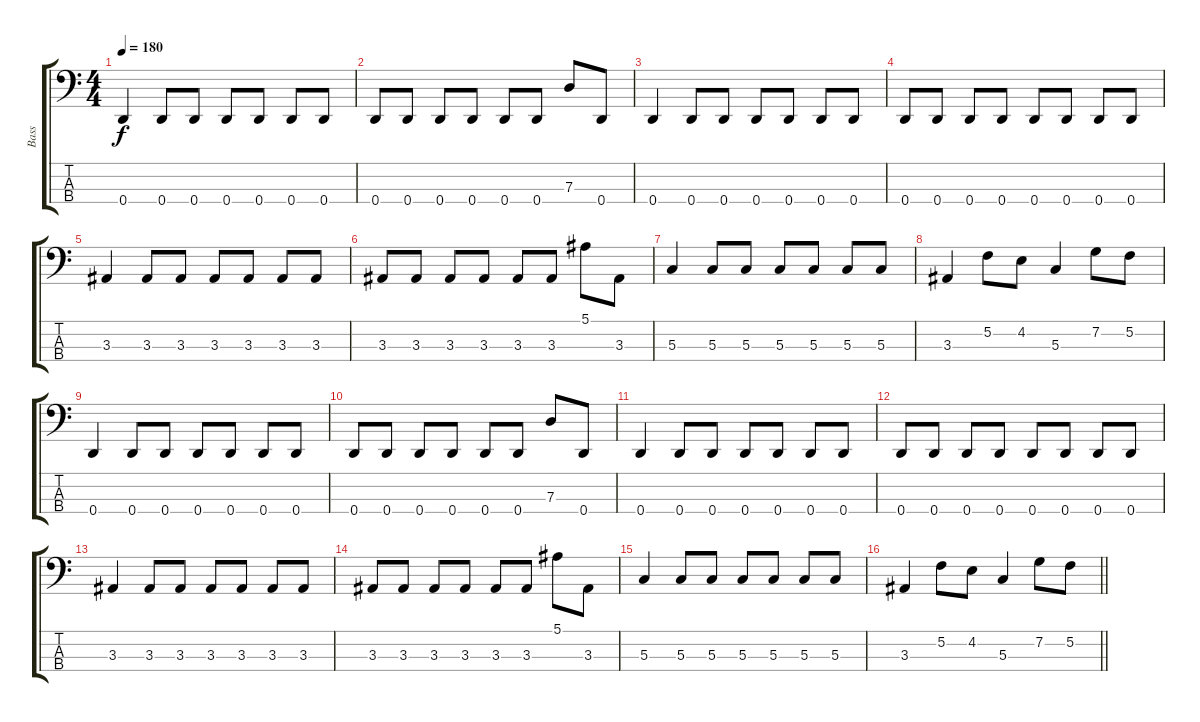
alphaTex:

\track ("Bass" "Bass") {instrument electricbasspick}
\staff {score tabs}
\tuning (F2 C2 G1 D1) {hide}
\ts (4 4)
\tempo 180
\clef f4
\ks c
0.4.4{dy f} 0.4.8 0.4.8 0.4.8 0.4.8 0.4.8 0.4.8 |
0.4.8 0.4.8 0.4.8 0.4.8 0.4.8 0.4.8 7.3.8 0.4.8 |
0.4.4 0.4.8 0.4.8 0.4.8 0.4.8 0.4.8 0.4.8 |
0.4.8 0.4.8 0.4.8 0.4.8 0.4.8 0.4.8 0.4.8 0.4.8 |
3.3.4 3.3.8 3.3.8 3.3.8 3.3.8 3.3.8 3.3.8 |
3.3.8 3.3.8 3.3.8 3.3.8 3.3.8 3.3.8 5.1.8 3.3.8 |
5.3.4 5.3.8 5.3.8 5.3.8 5.3.8 5.3.8 5.3.8 |
3.3.4 5.2.8 4.2.8 5.3.4 7.2.8 5.2.8 |
0.4.4 0.4.8 0.4.8 0.4.8 0.4.8 0.4.8 0.4.8 |
0.4.8 0.4.8 0.4.8 0.4.8 0.4.8 0.4.8 7.3.8 0.4.8 |
0.4.4 0.4.8 0.4.8 0.4.8 0.4.8 0.4.8 0.4.8 |
0.4.8 0.4.8 0.4.8 0.4.8 0.4.8 0.4.8 0.4.8 0.4.8 |
3.3.4 3.3.8 3.3.8 3.3.8 3.3.8 3.3.8 3.3.8 |
3.3.8 3.3.8 3.3.8 3.3.8 3.3.8 3.3.8 5.1.8 3.3.8 |
5.3.4 5.3.8 5.3.8 5.3.8 5.3.8 5.3.8 5.3.8 |
\barLineRight lightlight
3.3.4 5.2.8 4.2.8 5.3.4 7.2.8 5.2.8
